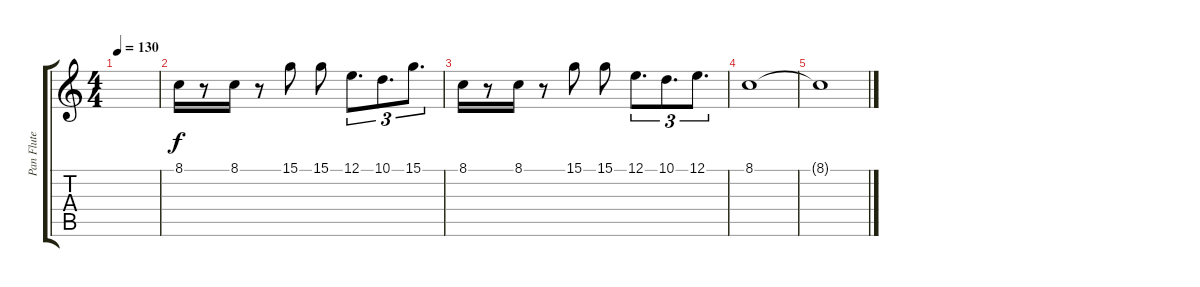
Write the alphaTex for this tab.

\track ("Pan Flute" "Pan Flute") {instrument panflute}
\staff {score tabs}
\tuning (E4 B3 G3 D3 A2 E2) {hide}
\ts (4 4)
\tempo 130
\clef g2
\ks c
|
8.1.16 r.8 8.1.16 r.8 15.1.8 15.1.8 12.1.8{d tu (3 2)} 10.1.8{d tu (3 2)} 15.1.8{d tu (3 2)} |
8.1.16 r.8 8.1.16 r.8 15.1.8 15.1.8 12.1.8{d tu (3 2)} 10.1.8{d tu (3 2)} 12.1.8{d tu (3 2)} |
8.1.1 |
8.1{t}.1
